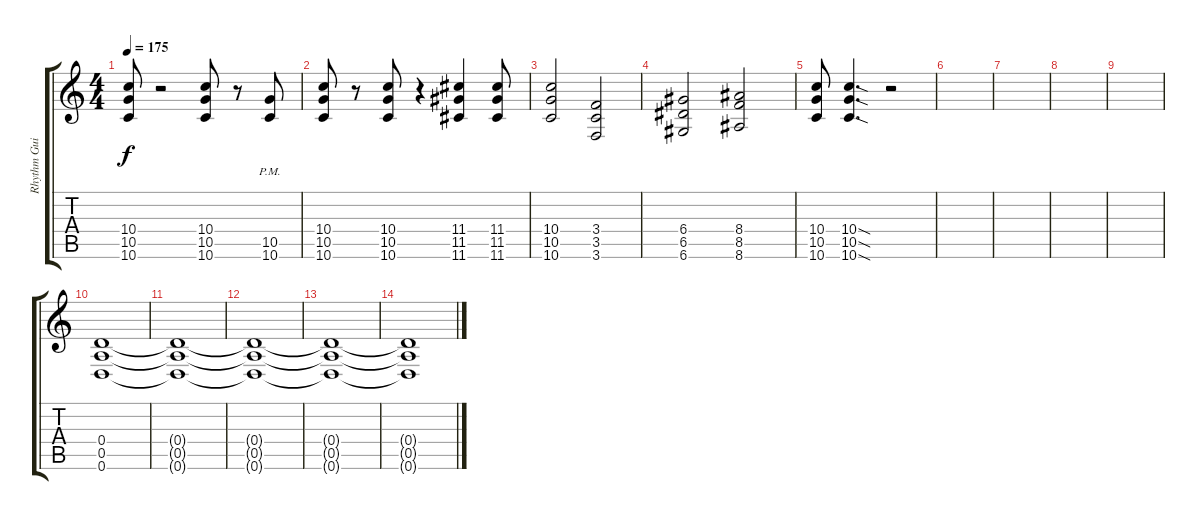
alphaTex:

\track ("Rhythm Guitar" "Rhythm Gui") {instrument overdrivenguitar}
\staff {score tabs}
\tuning (E4 B3 G3 D3 A2 D2) {hide}
\ts (4 4)
\tempo 175
\clef g2
\ks c
(10.4 10.5 10.6).8{dy f} r.2 (10.4 10.5 10.6).8 r.8 (10.5{pm} 10.6{pm}).8 |
(10.4 10.5 10.6).8 r.8 (10.4 10.5 10.6).8 r.4 (11.4 11.5 11.6).4 (11.4 11.5 11.6).8 |
(10.4 10.5 10.6).2 (3.4 3.5 3.6).2 |
(6.4 6.5 6.6).2 (8.4 8.5 8.6).2 |
(10.4 10.5 10.6).8 (10.4{sod} 10.5{sod} 10.6{sod}).4{d} r.2 |
|
|
|
|
(0.4 0.5 0.6).1 |
(0.4{t} 0.5{t} 0.6{t}).1 |
(0.4{t} 0.5{t} 0.6{t}).1 |
(0.4{t} 0.5{t} 0.6{t}).1 |
(0.4{t} 0.5{t} 0.6{t}).1
